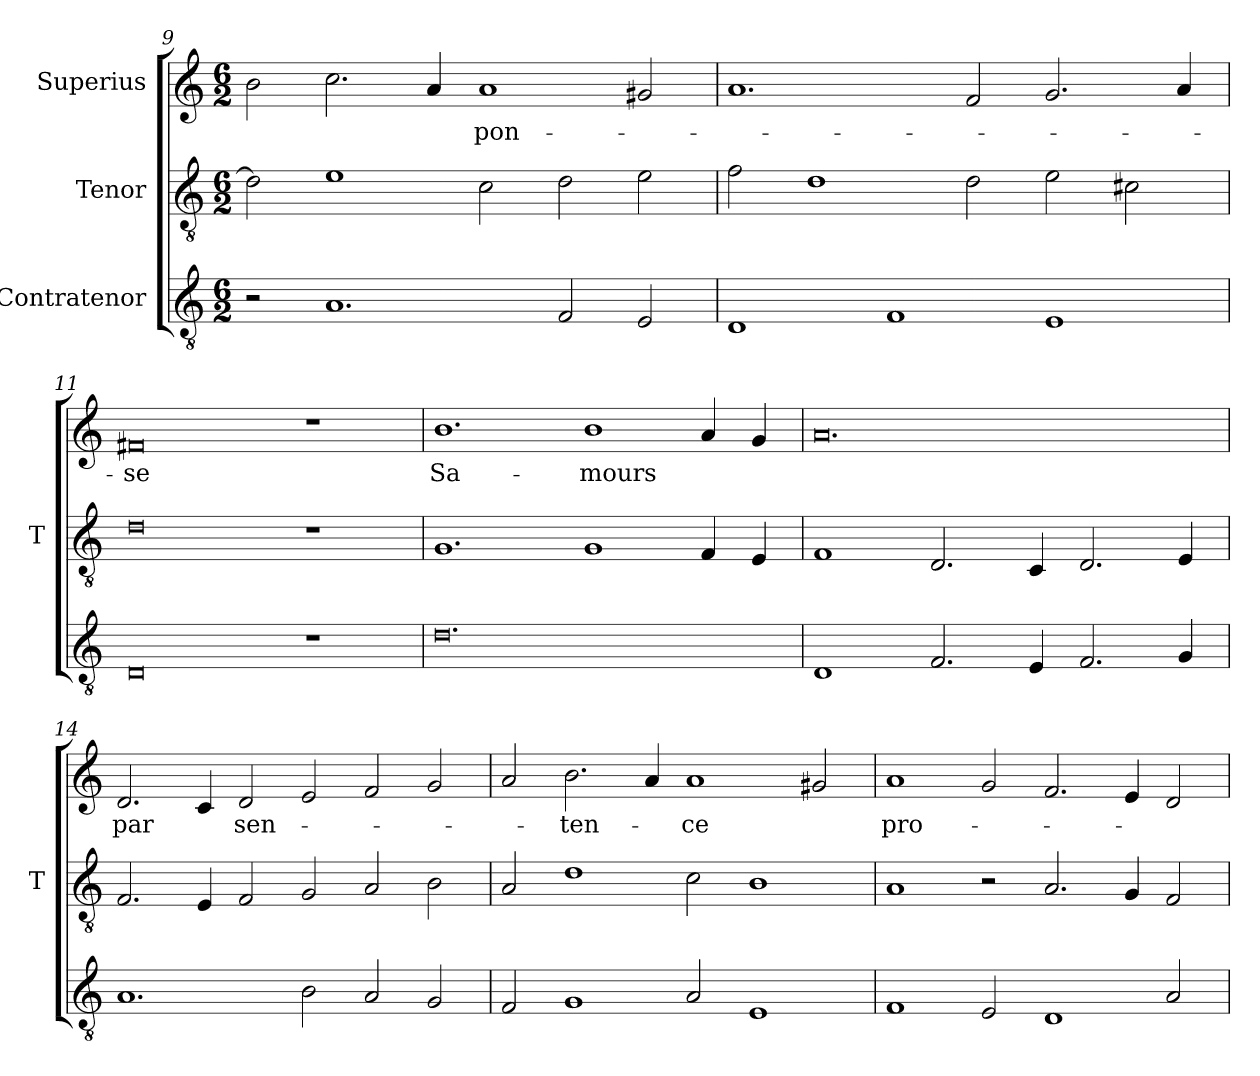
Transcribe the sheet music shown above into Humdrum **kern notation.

**kern	**kern	**kern	**text
*part3	*part2	*part1	*part1
*staff3	*staff2	*staff1	*staff1
*I"Contratenor	*I"Tenor	*I"Superius	*
*	*I'T	*	*
*clefGv2	*clefGv2	*clefG2	*
*M6/2	*M6/2	*M6/2	*
=9	=9	=9	=9
2r	2d]	2b	.
1.A	1e	2.cc	.
.	.	4a	.
.	2c	1a	pon-
2F	2d	.	.
2E	2e	2g#X	.
=10	=10	=10	=10
1D	2f	1.a	.
.	1d	.	.
1F	.	.	.
.	2d	2f	.
1E	2e	2.g	.
.	2c#X	.	.
.	.	4a	.
=11	=11	=11	=11
0D	0d	0f#X	-se
1r	1r	1r	.
=12	=12	=12	=12
0.d	1.G	1.b	Sa-
.	1G	1b	-mours
.	4F	4a	.
.	4E	4g	.
=13	=13	=13	=13
1D	1F	0.a	.
2.F	2.D	.	.
4E	4C	.	.
2.F	2.D	.	.
4G	4E	.	.
=14	=14	=14	=14
1.A	2.F	2.d	-par
.	4E	4c	.
.	2F	2d	sen-
2B	2G	2e	.
2A	2A	2f	.
2G	2B	2g	.
=15	=15	=15	=15
2F	2A	2a	.
1G	1d	2.b	-ten-
.	.	4a	.
2A	2c	1a	-ce
1E	1B	.	.
.	.	2g#X	.
=16	=16	=16	=16
1F	1A	1a	pro-
2E	2r	2g	.
1D	2.A	2.f	.
.	4G	4e	.
2A	2F	2d	.
=	=	=	=
*-	*-	*-	*-
